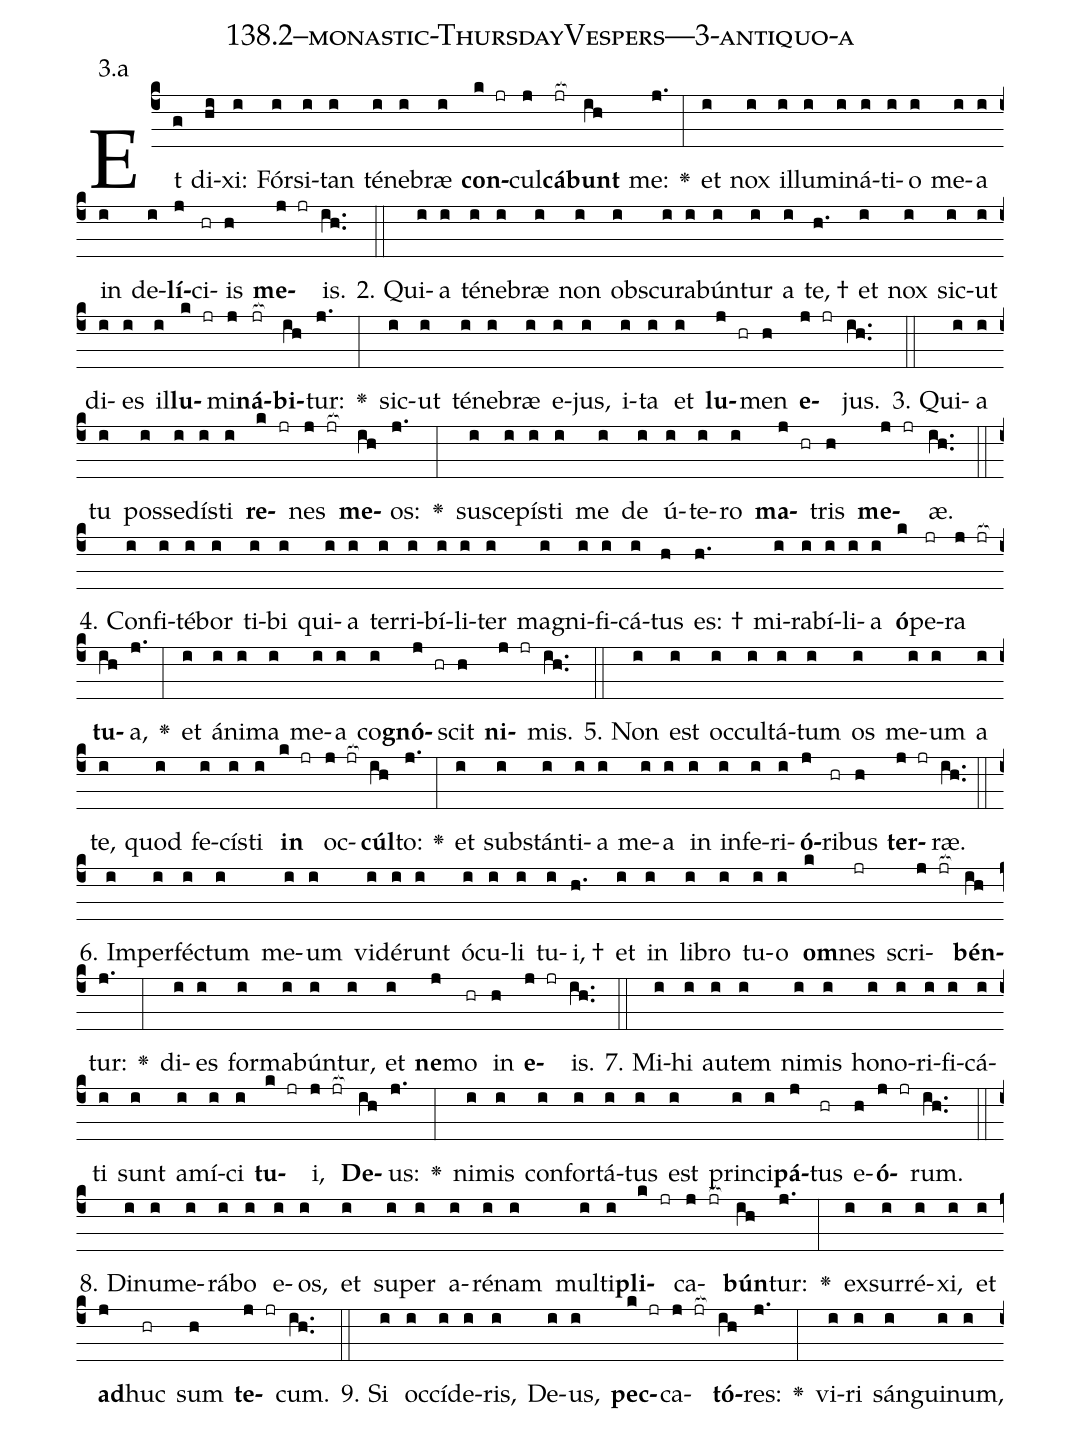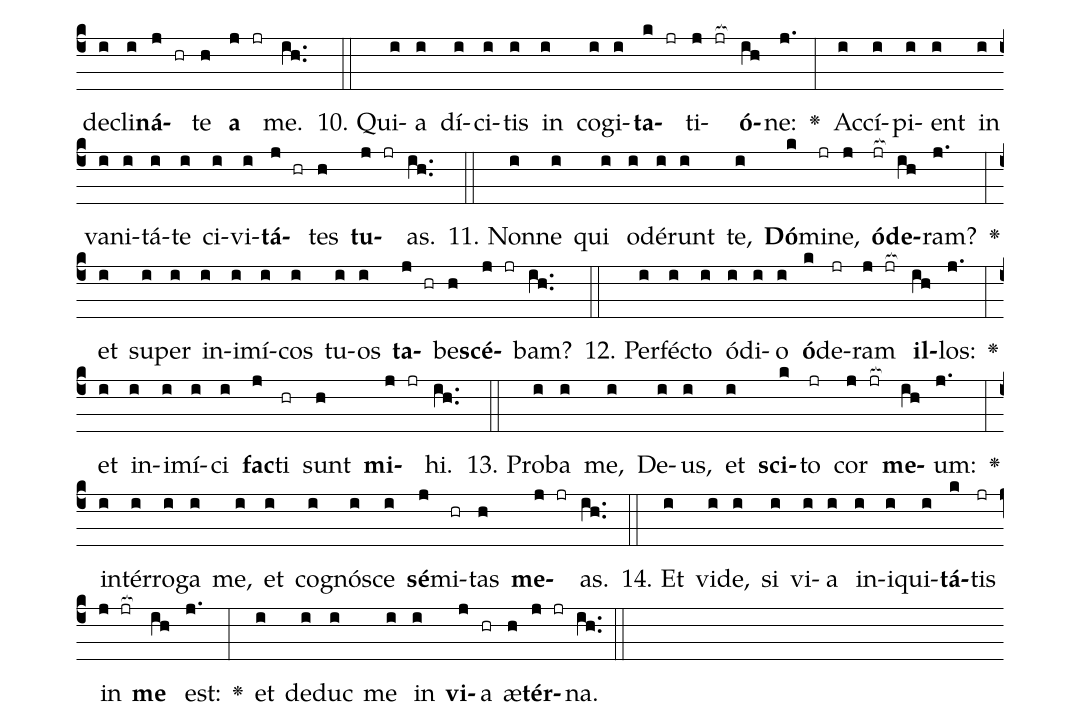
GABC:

name: 138.2--monastic-ThursdayVespers---3-antiquo-a;
annotation: 3.a;
%%
(c4)Et(g) di(hi)xi:(i) Fór(i)si(i)tan(i) té(i)ne(i)bræ(i) <b>con</b>(k jr)cul(j)<b>cá</b>(jr[ocb:1{])<b>bunt</b>(ih[ocb:0}]) me:(j.) <v>\greheightstar</v>(:) et(i) nox(i) il(i)lu(i)mi(i)ná(i)ti(i)o(i) me(i)a(i) in(i) de(i)<b>lí</b>(j)ci(hr)is(h) <b>me</b>(j jr)is.(ih..) (::)
2. Qui(i)a(i) té(i)ne(i)bræ(i) non(i) obs(i)cu(i)ra(i)bún(i)tur(i) a(i) te, †(h.) et(i) nox(i) sic(i)ut(i) di(i)es(i) il(i)<b>lu</b>(k jr)mi(j)<b>ná</b>(jr[ocb:1{])<b>bi</b>(ih[ocb:0}])tur:(j.) <v>\greheightstar</v>(:) sic(i)ut(i) té(i)ne(i)bræ(i) e(i)jus,(i) i(i)ta(i) et(i) <b>lu</b>(j hr)men(h) <b>e</b>(j jr)jus.(ih..) (::)
3. Qui(i)a(i) tu(i) pos(i)se(i)dís(i)ti(i) <b>re</b>(k jr)nes(j jr[ocb:1{]) <b>me</b>(ih[ocb:0}])os:(j.) <v>\greheightstar</v>(:) su(i)sce(i)pís(i)ti(i) me(i) de(i) ú(i)te(i)ro(i) <b>ma</b>(j hr)tris(h) <b>me</b>(j jr)æ.(ih..) (::)
4. Con(i)fi(i)té(i)bor(i) ti(i)bi(i) qui(i)a(i) ter(i)ri(i)bí(i)li(i)ter(i) ma(i)gni(i)fi(i)cá(i)tus(h) es: †(h.) mi(i)ra(i)bí(i)li(i)a(i) <b>ó</b>(k)pe(jr)ra(j jr[ocb:1{]) <b>tu</b>(ih[ocb:0}])a,(j.) <v>\greheightstar</v>(:) et(i) á(i)ni(i)ma(i) me(i)a(i) co(i)<b>gnó</b>(j hr)scit(h) <b>ni</b>(j jr)mis.(ih..) (::)
5. Non(i) est(i) oc(i)cul(i)tá(i)tum(i) os(i) me(i)um(i) a(i) te,(i) quod(i) fe(i)cís(i)ti(i) <b>in</b>(k jr) oc(j jr[ocb:1{])<b>cúl</b>(ih[ocb:0}])to:(j.) <v>\greheightstar</v>(:) et(i) sub(i)stán(i)ti(i)a(i) me(i)a(i) in(i) in(i)fe(i)ri(i)<b>ó</b>(j)ri(hr)bus(h) <b>ter</b>(j jr)ræ.(ih..) (::)
6. Im(i)per(i)féc(i)tum(i) me(i)um(i) vi(i)dé(i)runt(i) ó(i)cu(i)li(i) tu(i)i, †(h.) et(i) in(i) li(i)bro(i) tu(i)o(i) <b>om</b>(k)nes(jr) scri(j jr[ocb:1{])<b>bén</b>(ih[ocb:0}])tur:(j.) <v>\greheightstar</v>(:) di(i)es(i) for(i)ma(i)bún(i)tur,(i) et(i) <b>ne</b>(j)mo(hr) in(h) <b>e</b>(j jr)is.(ih..) (::)
7. Mi(i)hi(i) au(i)tem(i) ni(i)mis(i) ho(i)no(i)ri(i)fi(i)cá(i)ti(i) sunt(i) a(i)mí(i)ci(i) <b>tu</b>(k jr)i,(j jr[ocb:1{]) <b>De</b>(ih[ocb:0}])us:(j.) <v>\greheightstar</v>(:) ni(i)mis(i) con(i)for(i)tá(i)tus(i) est(i) prin(i)ci(i)<b>pá</b>(j)tus(hr) e(h)<b>ó</b>(j jr)rum.(ih..) (::)
8. Di(i)nu(i)me(i)rá(i)bo(i) e(i)os,(i) et(i) su(i)per(i) a(i)ré(i)nam(i) mul(i)ti(i)<b>pli</b>(k jr)ca(j jr[ocb:1{])<b>bún</b>(ih[ocb:0}])tur:(j.) <v>\greheightstar</v>(:) ex(i)sur(i)ré(i)xi,(i) et(i) <b>ad</b>(j)huc(hr) sum(h) <b>te</b>(j jr)cum.(ih..) (::)
9. Si(i) oc(i)cí(i)de(i)ris,(i) De(i)us,(i) <b>pec</b>(k jr)ca(j jr[ocb:1{])<b>tó</b>(ih[ocb:0}])res:(j.) <v>\greheightstar</v>(:) vi(i)ri(i) sán(i)gui(i)num,(i) de(i)cli(i)<b>ná</b>(j hr)te(h) <b>a</b>(j jr) me.(ih..) (::)
10. Qui(i)a(i) dí(i)ci(i)tis(i) in(i) co(i)gi(i)<b>ta</b>(k jr)ti(j jr[ocb:1{])<b>ó</b>(ih[ocb:0}])ne:(j.) <v>\greheightstar</v>(:) Ac(i)cí(i)pi(i)ent(i) in(i) va(i)ni(i)tá(i)te(i) ci(i)vi(i)<b>tá</b>(j hr)tes(h) <b>tu</b>(j jr)as.(ih..) (::)
11. Non(i)ne(i) qui(i) o(i)dé(i)runt(i) te,(i) <b>Dó</b>(k)mi(jr)ne,(j) <b>ó</b>(jr[ocb:1{])<b>de</b>(ih[ocb:0}])ram?(j.) <v>\greheightstar</v>(:) et(i) su(i)per(i) in(i)i(i)mí(i)cos(i) tu(i)os(i) <b>ta</b>(j hr)be(h)<b>scé</b>(j jr)bam?(ih..) (::)
12. Per(i)féc(i)to(i) ó(i)di(i)o(i) <b>ó</b>(k)de(jr)ram(j jr[ocb:1{]) <b>il</b>(ih[ocb:0}])los:(j.) <v>\greheightstar</v>(:) et(i) in(i)i(i)mí(i)ci(i) <b>fac</b>(j)ti(hr) sunt(h) <b>mi</b>(j jr)hi.(ih..) (::)
13. Pro(i)ba(i) me,(i) De(i)us,(i) et(i) <b>sci</b>(k)to(jr) cor(j jr[ocb:1{]) <b>me</b>(ih[ocb:0}])um:(j.) <v>\greheightstar</v>(:) in(i)tér(i)ro(i)ga(i) me,(i) et(i) co(i)gnó(i)sce(i) <b>sé</b>(j)mi(hr)tas(h) <b>me</b>(j jr)as.(ih..) (::)
14. Et(i) vi(i)de,(i) si(i) vi(i)a(i) in(i)i(i)qui(i)<b>tá</b>(k)tis(jr) in(j jr[ocb:1{]) <b>me</b>(ih[ocb:0}]) est:(j.) <v>\greheightstar</v>(:) et(i) de(i)duc(i) me(i) in(i) <b>vi</b>(j)a(hr) æ(h)<b>tér</b>(j jr)na.(ih..) (::)
